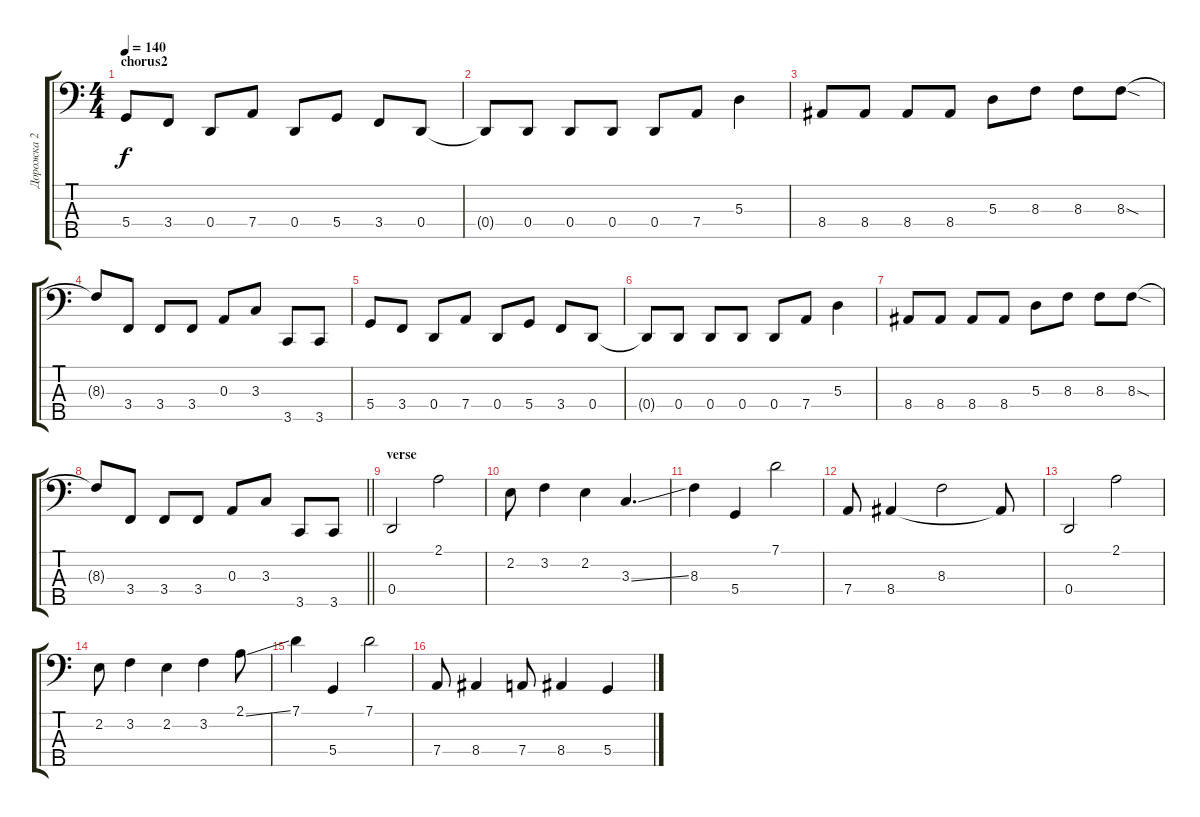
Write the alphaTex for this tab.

\track ("Дорожка 2" "Дорожка 2") {instrument electricbassfinger}
\staff {score tabs}
\tuning (G2 D2 A1 D1 A0) {hide}
\ts (4 4)
\section ("" "chorus2")
\tempo 140
\clef f4
\ks c
5.4.8{dy f} 3.4.8 0.4.8 7.4.8 0.4.8 5.4.8 3.4.8 0.4.8 |
0.4{t}.8 0.4.8 0.4.8 0.4.8 0.4.8 7.4.8 5.3.4 |
8.4.8 8.4.8 8.4.8 8.4.8 5.3.8 8.3.8 8.3.8 8.3{sod}.8 |
8.3{t}.8 3.4.8 3.4.8 3.4.8 0.3.8 3.3.8 3.5.8 3.5.8 |
5.4.8 3.4.8 0.4.8 7.4.8 0.4.8 5.4.8 3.4.8 0.4.8 |
0.4{t}.8 0.4.8 0.4.8 0.4.8 0.4.8 7.4.8 5.3.4 |
8.4.8 8.4.8 8.4.8 8.4.8 5.3.8 8.3.8 8.3.8 8.3{sod}.8 |
\barLineRight lightlight
8.3{t}.8 3.4.8 3.4.8 3.4.8 0.3.8 3.3.8 3.5.8 3.5.8 |
\section ("" "verse")
0.4.2 2.1.2 |
2.2.8 3.2.4 2.2.4 3.3{ss}.4{d} |
8.3.4 5.4.4 7.1.2 |
7.4.8 8.4.4 8.3.2 8.4{t}.8 |
0.4.2 2.1.2 |
2.2.8 3.2.4 2.2.4 3.2.4 2.1{ss}.8 |
7.1.4 5.4.4 7.1.2 |
7.4.8 8.4.4 7.4.8 8.4.4 5.4.4
